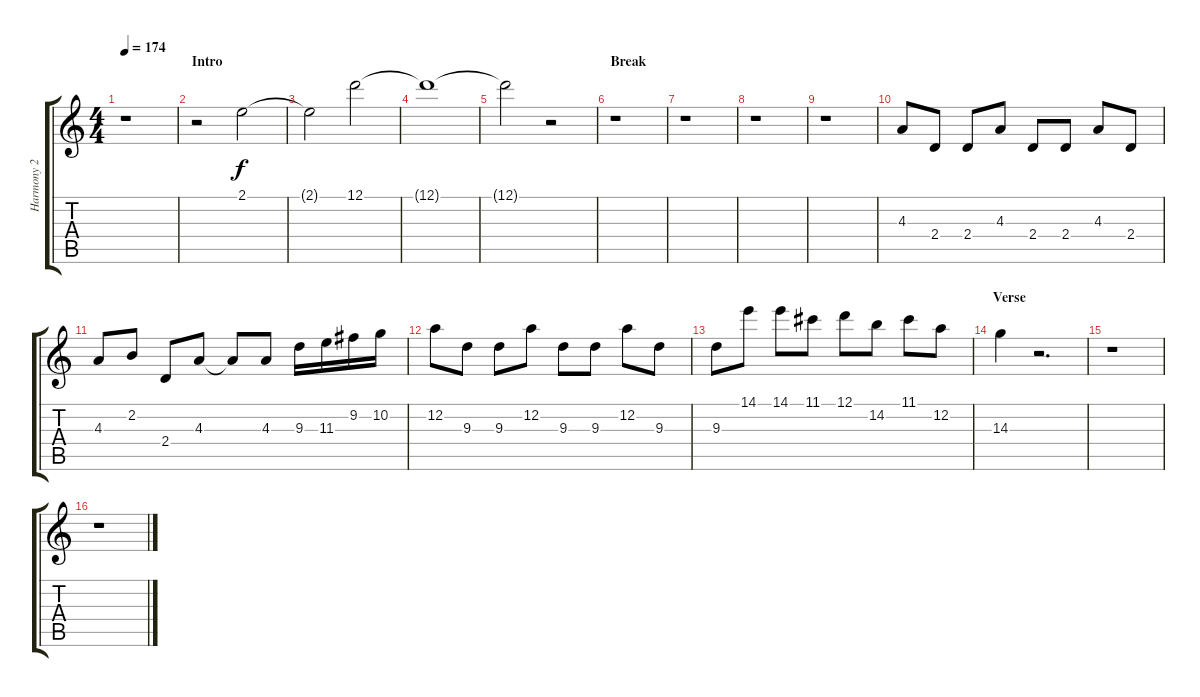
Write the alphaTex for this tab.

\track ("Harmony 2" "Harmony 2") {instrument overdrivenguitar}
\staff {score tabs}
\tuning (D4 A3 F3 C3 G2 C2) {hide}
\ts (4 4)
\tempo 174
\clef g2
\ks aminor
r.1{dy f instrument overdrivenguitar} |
\section ("" "Intro")
r.2 2.1.2 |
2.1{t}.2 12.1.2 |
12.1{t}.1 |
12.1{t}.2 r.2 |
\section ("" "Break")
r.1 |
r.1 |
r.1 |
r.1 |
4.3.8 2.4.8 2.4.8 4.3.8 2.4.8 2.4.8 4.3.8 2.4.8 |
4.3.8 2.2.8 2.4.8 4.3.8 4.3{t}.8 4.3.8 9.3.16 11.3.16 9.2.16 10.2.16 |
12.2.8 9.3.8 9.3.8 12.2.8 9.3.8 9.3.8 12.2.8 9.3.8 |
9.3.8 14.1.8 14.1.8 11.1.8 12.1.8 14.2.8 11.1.8 12.2.8 |
\section ("" "Verse")
14.3.4 r.2{d} |
r.1 |
r.1
